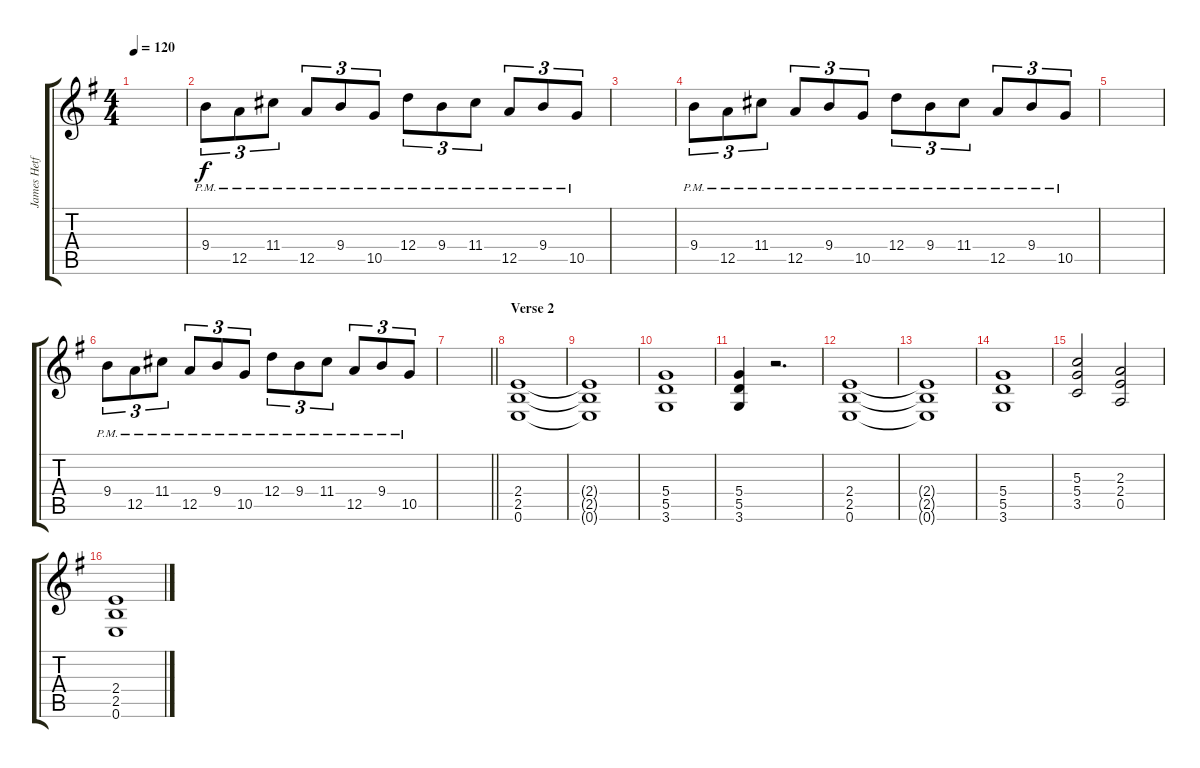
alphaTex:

\track ("James Hetfield (Guitar 1)" "James Hetf") {instrument distortionguitar}
\staff {score tabs}
\tuning (E4 B3 G3 D3 A2 E2) {hide}
\ts (4 4)
\tempo 120
\clef g2
\ks eminor
|
9.4{pm}.8{tu (3 2)} 12.5{pm}.8{tu (3 2)} 11.4{pm}.8{tu (3 2)} 12.5{pm}.8{tu (3 2)} 9.4{pm}.8{tu (3 2)} 10.5{pm}.8{tu (3 2)} 12.4{pm}.8{tu (3 2)} 9.4{pm}.8{tu (3 2)} 11.4{pm}.8{tu (3 2)} 12.5{pm}.8{tu (3 2)} 9.4{pm}.8{tu (3 2)} 10.5{pm}.8{tu (3 2)} |
|
9.4{pm}.8{tu (3 2)} 12.5{pm}.8{tu (3 2)} 11.4{pm}.8{tu (3 2)} 12.5{pm}.8{tu (3 2)} 9.4{pm}.8{tu (3 2)} 10.5{pm}.8{tu (3 2)} 12.4{pm}.8{tu (3 2)} 9.4{pm}.8{tu (3 2)} 11.4{pm}.8{tu (3 2)} 12.5{pm}.8{tu (3 2)} 9.4{pm}.8{tu (3 2)} 10.5{pm}.8{tu (3 2)} |
|
9.4{pm}.8{tu (3 2)} 12.5{pm}.8{tu (3 2)} 11.4{pm}.8{tu (3 2)} 12.5{pm}.8{tu (3 2)} 9.4{pm}.8{tu (3 2)} 10.5{pm}.8{tu (3 2)} 12.4{pm}.8{tu (3 2)} 9.4{pm}.8{tu (3 2)} 11.4{pm}.8{tu (3 2)} 12.5{pm}.8{tu (3 2)} 9.4{pm}.8{tu (3 2)} 10.5{pm}.8{tu (3 2)} |
\barLineRight lightlight
|
\section ("" "Verse 2")
(2.4 2.5 0.6).1{balance 0} |
(2.4{t} 2.5{t} 0.6{t}).1 |
(5.4 5.5 3.6).1 |
(5.4 5.5 3.6).4 r.2{d} |
(2.4 2.5 0.6).1 |
(2.4{t} 2.5{t} 0.6{t}).1 |
(5.4 5.5 3.6).1 |
(5.3 5.4 3.5).2 (2.3 2.4 0.5).2 |
(2.4 2.5 0.6).1
